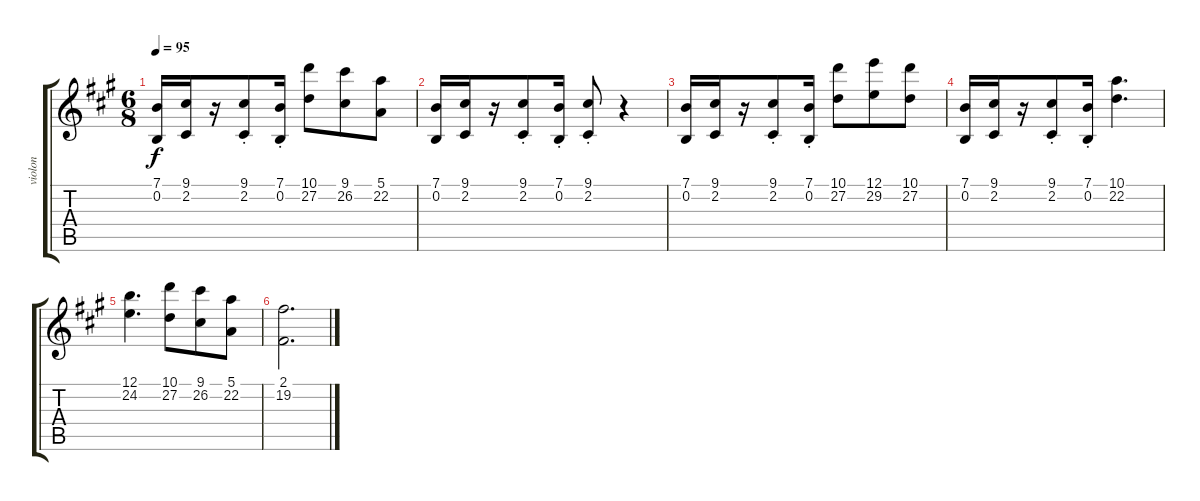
\track ("violon" "violon") {instrument stringensemble1}
\staff {score tabs}
\tuning (E4 B3 G3 D3 A2 E2) {hide}
\ts (6 8)
\tempo 95
\clef g2
\ks a
(7.1 0.2).16{dy f} (9.1 2.2).16 r.16 (9.1{st} 2.2{st}).8 (7.1{st} 0.2{st}).16 (10.1 27.2).8 (9.1 26.2).8 (5.1 22.2).8 |
(7.1 0.2).16 (9.1 2.2).16 r.16 (9.1{st} 2.2{st}).8 (7.1{st} 0.2{st}).16 (9.1{st} 2.2{st}).8 r.4 |
(7.1 0.2).16 (9.1 2.2).16 r.16 (9.1{st} 2.2{st}).8 (7.1{st} 0.2{st}).16 (10.1 27.2).8 (12.1 29.2).8 (10.1 27.2).8 |
(7.1 0.2).16 (9.1 2.2).16 r.16 (9.1{st} 2.2{st}).8 (7.1{st} 0.2{st}).16 (10.1 22.2).4{d} |
(12.1 24.2).4{d} (10.1 27.2).8 (9.1 26.2).8 (5.1 22.2).8 |
(2.1 19.2).2{d}
